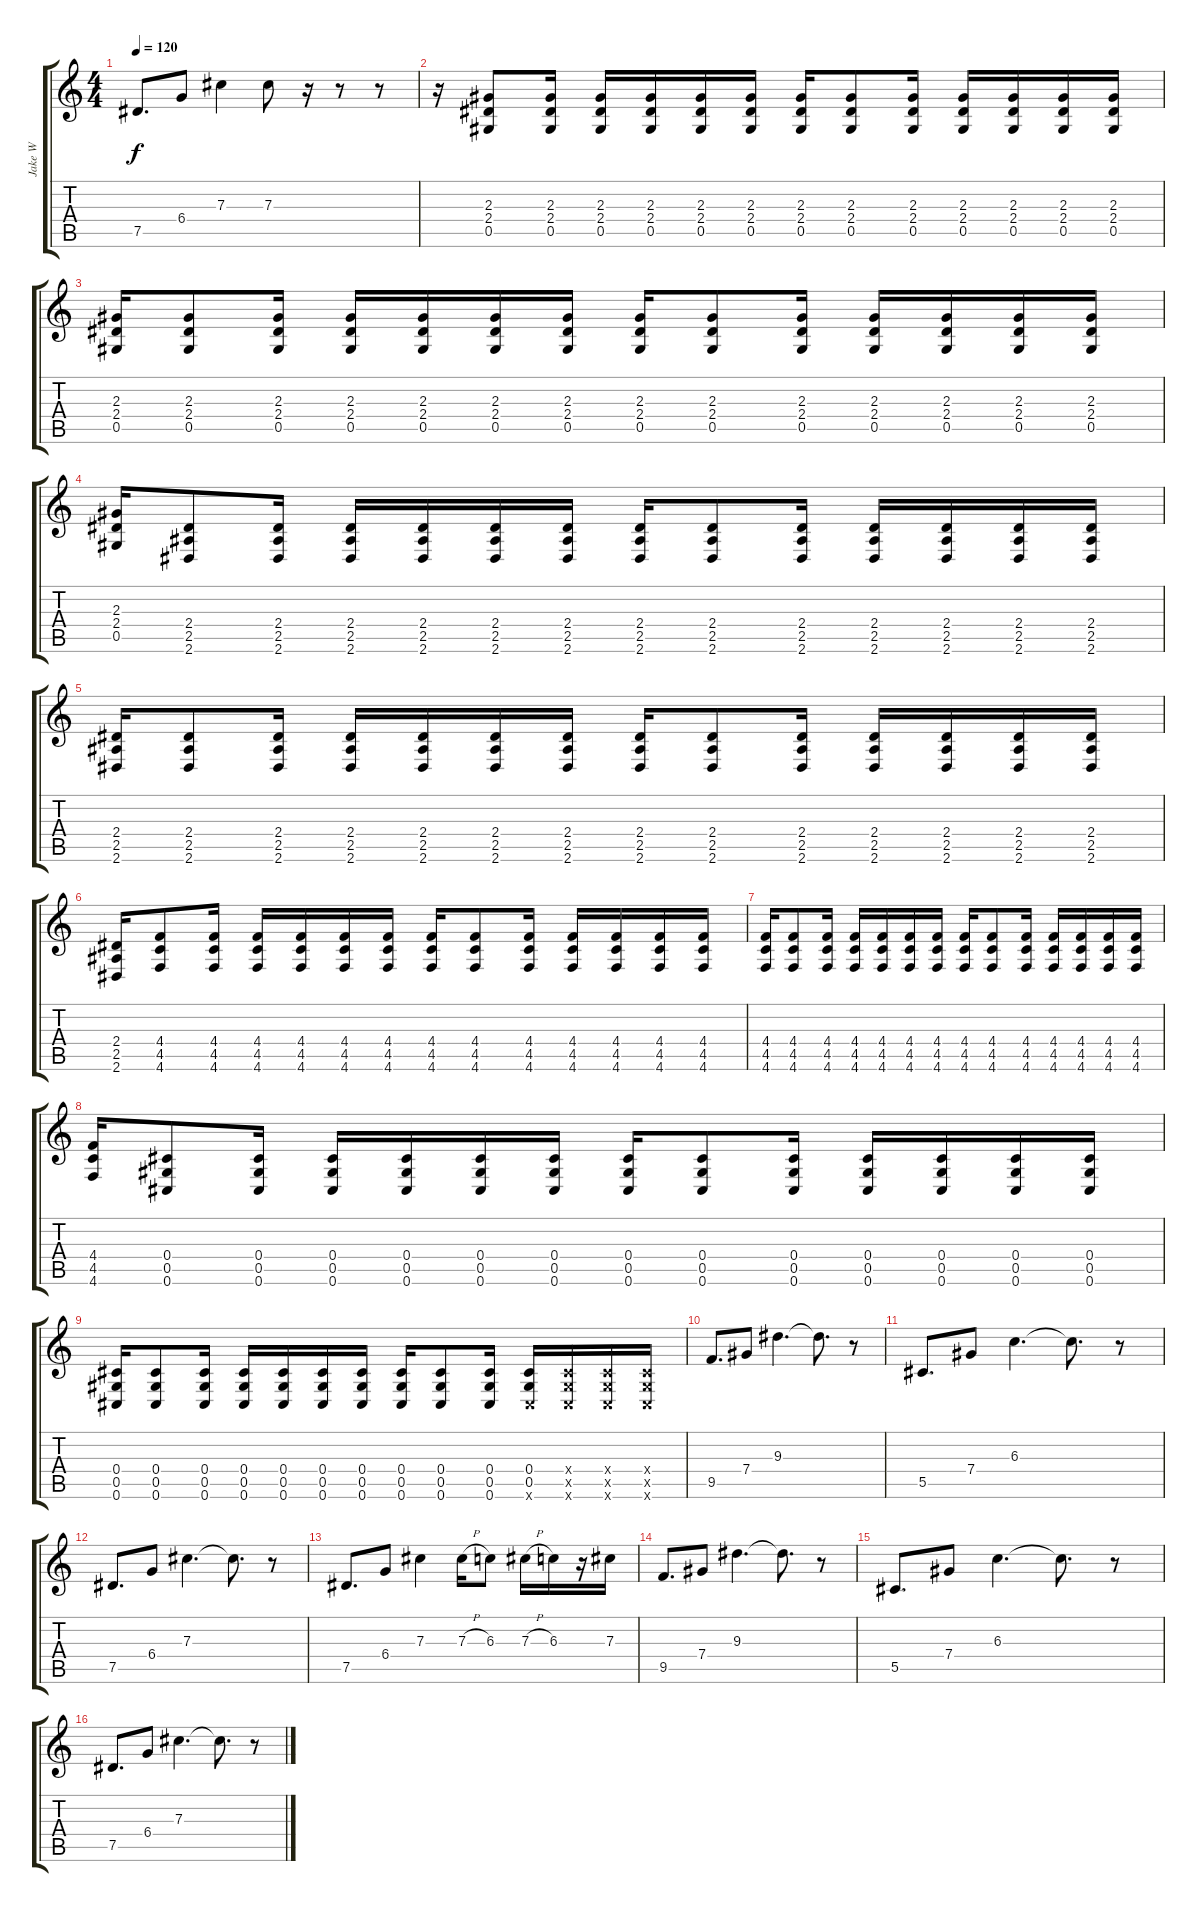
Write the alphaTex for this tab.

\track ("Jake W" "Jake W") {instrument distortionguitar}
\staff {score tabs}
\tuning (Eb4 Bb3 Gb3 Db3 Ab2 Db2) {hide}
\ts (4 4)
\tempo 120
\clef g2
\ks c
7.5.8{d dy f} 6.4.8 7.3.4 7.3.8 r.16 r.8 r.8 |
r.16 (2.3 2.4 0.5).8 (2.3 2.4 0.5).16 (2.3 2.4 0.5).16 (2.3 2.4 0.5).16 (2.3 2.4 0.5).16 (2.3 2.4 0.5).16 (2.3 2.4 0.5).16 (2.3 2.4 0.5).8 (2.3 2.4 0.5).16 (2.3 2.4 0.5).16 (2.3 2.4 0.5).16 (2.3 2.4 0.5).16 (2.3 2.4 0.5).16 |
(2.3 2.4 0.5).16 (2.3 2.4 0.5).8 (2.3 2.4 0.5).16 (2.3 2.4 0.5).16 (2.3 2.4 0.5).16 (2.3 2.4 0.5).16 (2.3 2.4 0.5).16 (2.3 2.4 0.5).16 (2.3 2.4 0.5).8 (2.3 2.4 0.5).16 (2.3 2.4 0.5).16 (2.3 2.4 0.5).16 (2.3 2.4 0.5).16 (2.3 2.4 0.5).16 |
(2.3 2.4 0.5).16 (2.4 2.5 2.6).8 (2.4 2.5 2.6).16 (2.4 2.5 2.6).16 (2.4 2.5 2.6).16 (2.4 2.5 2.6).16 (2.4 2.5 2.6).16 (2.4 2.5 2.6).16 (2.4 2.5 2.6).8 (2.4 2.5 2.6).16 (2.4 2.5 2.6).16 (2.4 2.5 2.6).16 (2.4 2.5 2.6).16 (2.4 2.5 2.6).16 |
(2.4 2.5 2.6).16 (2.4 2.5 2.6).8 (2.4 2.5 2.6).16 (2.4 2.5 2.6).16 (2.4 2.5 2.6).16 (2.4 2.5 2.6).16 (2.4 2.5 2.6).16 (2.4 2.5 2.6).16 (2.4 2.5 2.6).8 (2.4 2.5 2.6).16 (2.4 2.5 2.6).16 (2.4 2.5 2.6).16 (2.4 2.5 2.6).16 (2.4 2.5 2.6).16 |
(2.4 2.5 2.6).16 (4.4 4.5 4.6).8 (4.4 4.5 4.6).16 (4.4 4.5 4.6).16 (4.4 4.5 4.6).16 (4.4 4.5 4.6).16 (4.4 4.5 4.6).16 (4.4 4.5 4.6).16 (4.4 4.5 4.6).8 (4.4 4.5 4.6).16 (4.4 4.5 4.6).16 (4.4 4.5 4.6).16 (4.4 4.5 4.6).16 (4.4 4.5 4.6).16 |
(4.4 4.5 4.6).16 (4.4 4.5 4.6).8 (4.4 4.5 4.6).16 (4.4 4.5 4.6).16 (4.4 4.5 4.6).16 (4.4 4.5 4.6).16 (4.4 4.5 4.6).16 (4.4 4.5 4.6).16 (4.4 4.5 4.6).8 (4.4 4.5 4.6).16 (4.4 4.5 4.6).16 (4.4 4.5 4.6).16 (4.4 4.5 4.6).16 (4.4 4.5 4.6).16 |
(4.4 4.5 4.6).16 (0.4 0.5 0.6).8 (0.4 0.5 0.6).16 (0.4 0.5 0.6).16 (0.4 0.5 0.6).16 (0.4 0.5 0.6).16 (0.4 0.5 0.6).16 (0.4 0.5 0.6).16 (0.4 0.5 0.6).8 (0.4 0.5 0.6).16 (0.4 0.5 0.6).16 (0.4 0.5 0.6).16 (0.4 0.5 0.6).16 (0.4 0.5 0.6).16 |
(0.4 0.5 0.6).16 (0.4 0.5 0.6).8 (0.4 0.5 0.6).16 (0.4 0.5 0.6).16 (0.4 0.5 0.6).16 (0.4 0.5 0.6).16 (0.4 0.5 0.6).16 (0.4 0.5 0.6).16 (0.4 0.5 0.6).8 (0.4 0.5 0.6).16 (0.4 0.5 0.6{x}).16 (0.4{x} 0.5{x} 0.6{x}).16 (0.4{x} 0.5{x} 0.6{x}).16 (0.4{x} 0.5{x} 0.6{x}).16 |
9.5.8{d} 7.4.8 9.3.4{d} 9.3{t}.8{d} r.8 |
5.5.8{d} 7.4.8 6.3.4{d} 6.3{t}.8{d} r.8 |
7.5.8{d} 6.4.8 7.3.4{d} 7.3{t}.8{d} r.8 |
7.5.8{d} 6.4.8 7.3.4 7.3{h}.16 6.3.8 7.3{h}.16 6.3.16 r.16 7.3.16 |
9.5.8{d} 7.4.8 9.3.4{d} 9.3{t}.8{d} r.8 |
5.5.8{d} 7.4.8 6.3.4{d} 6.3{t}.8{d} r.8 |
7.5.8{d} 6.4.8 7.3.4{d} 7.3{t}.8{d} r.8
